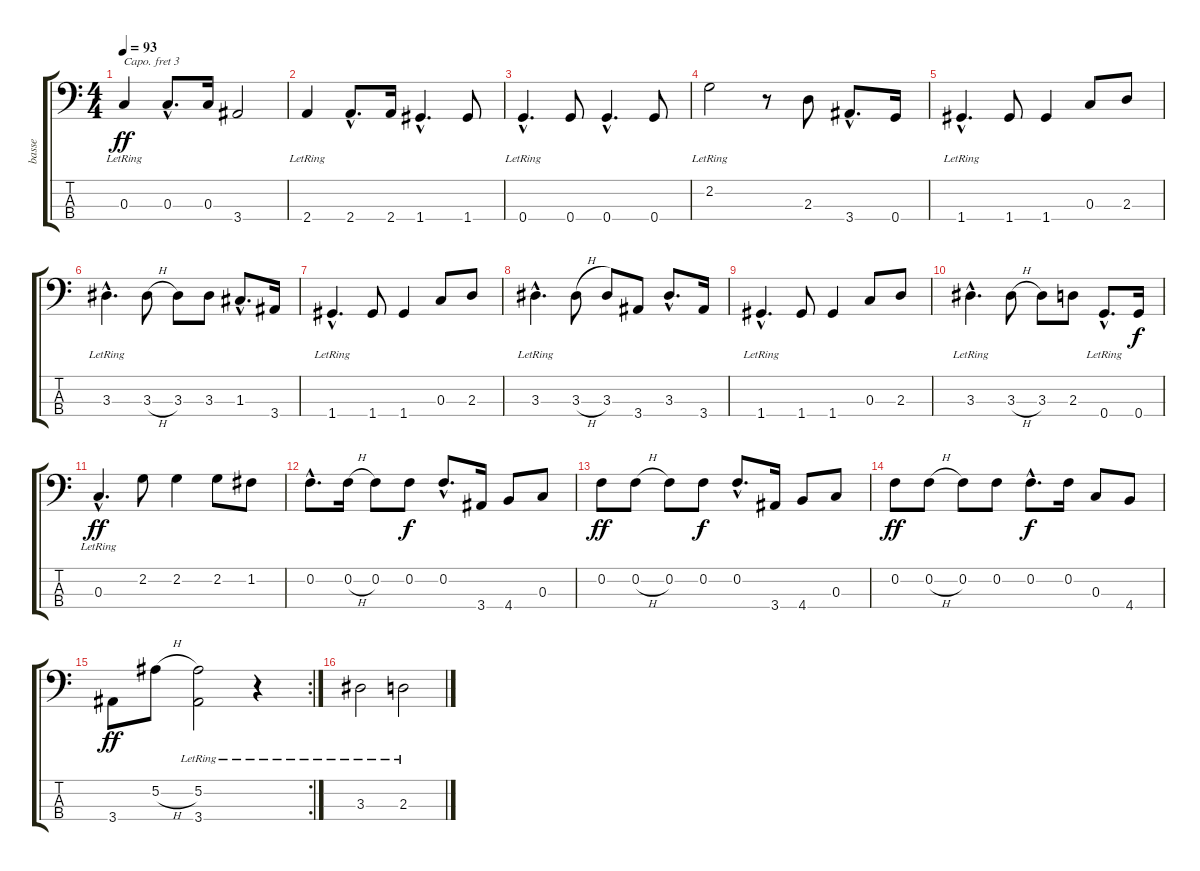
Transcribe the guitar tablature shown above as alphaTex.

\track ("basse" "basse") {instrument acousticbass}
\staff {score tabs}
\capo 3
\tuning (G2 D2 A1 E1) {hide}
\ts (4 4)
\tempo 93
\clef f4
\ks c
0.3{lr}.4{dy ff} 0.3{hac}.8{d} 0.3.16 3.4.2 |
2.4{lr}.4 2.4{hac}.8{d} 2.4.16 1.4{hac}.4{d} 1.4.8 |
0.4{hac lr}.4{d} 0.4.8 0.4{hac}.4{d} 0.4.8 |
2.2{lr}.2 r.8 2.3.8 3.4{hac}.8{d} 0.4.16 |
1.4{hac lr}.4{d} 1.4.8 1.4.4 0.3.8 2.3.8 |
3.3{hac lr}.4{d} 3.3{h}.8 3.3.8 3.3.8 1.3{hac}.8{d} 3.4.16 |
1.4{hac lr}.4{d} 1.4.8 1.4.4 0.3.8 2.3.8 |
3.3{hac lr}.4{d} 3.3{h}.8 3.3.8 3.4.8 3.3{hac}.8{d} 3.4.16 |
1.4{hac lr}.4{d} 1.4.8 1.4.4 0.3.8 2.3.8 |
3.3{hac lr}.4{d} 3.3{h}.8 3.3.8 2.3.8 0.4{hac lr}.8{d} 0.4.16{dy f} |
0.3{hac lr}.4{d dy ff} 2.2.8 2.2.4 2.2.8 1.2.8 |
0.2{hac}.8{d} 0.2{h}.16 0.2.8 0.2.8{dy f} 0.2{hac}.8{d} 3.4.16 4.4.8 0.3.8 |
0.2.8{dy ff} 0.2{h}.8 0.2.8 0.2.8{dy f} 0.2{hac}.8{d} 3.4.16 4.4.8 0.3.8 |
0.2.8{dy ff} 0.2{h}.8 0.2.8 0.2.8 0.2{hac}.8{d dy f} 0.2.16 0.3.8 4.4.8 |
\rc 2
3.4.8{dy ff} 5.2{h}.8 (5.2{lr} 3.4{lr}).2 r.4 |
3.3{lr}.2 2.3{lr}.2
